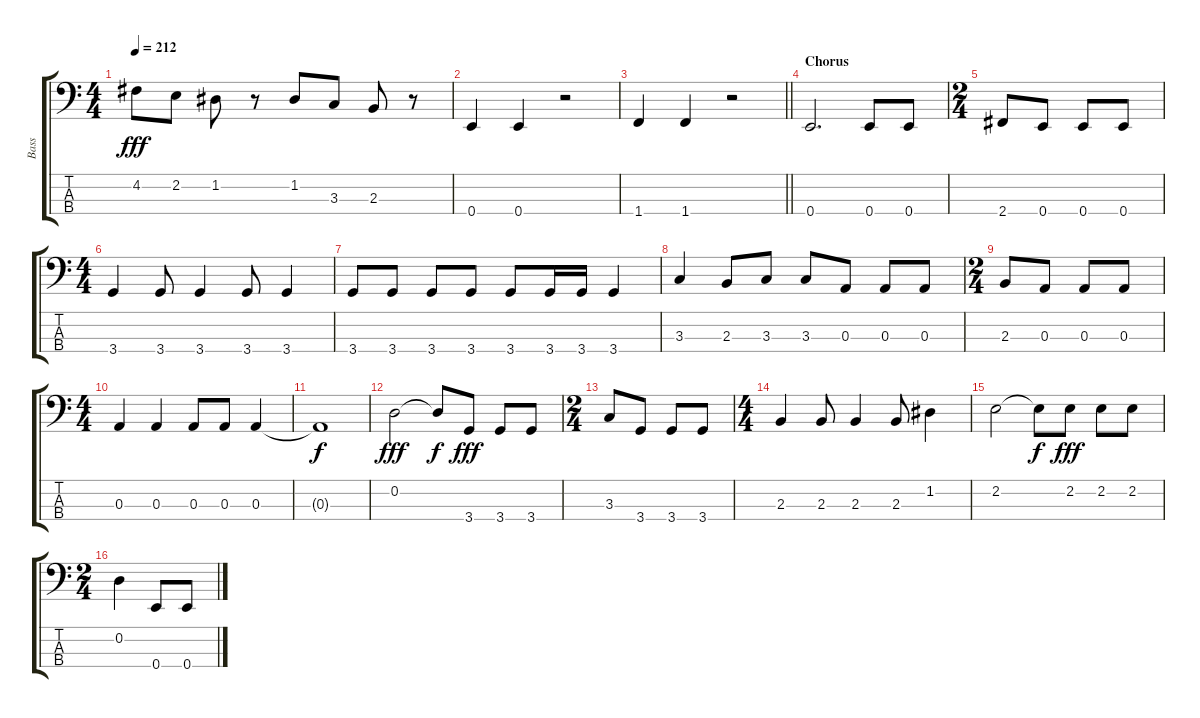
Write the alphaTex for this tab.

\track ("Bass" "Bass") {instrument electricbassfinger}
\staff {score tabs}
\tuning (G2 D2 A1 E1) {hide}
\ts (4 4)
\tempo 212
\clef f4
\ks c
4.2.8{dy fff} 2.2.8 1.2.8 r.8 1.2.8 3.3.8 2.3.8 r.8 |
0.4.4 0.4.4 r.2 |
\barLineRight lightlight
1.4.4 1.4.4 r.2 |
\section ("" "Chorus")
0.4.2{d} 0.4.8 0.4.8 |
\ts (2 4)
2.4.8 0.4.8 0.4.8 0.4.8 |
\ts (4 4)
3.4.4 3.4.8 3.4.4 3.4.8 3.4.4 |
3.4.8 3.4.8 3.4.8 3.4.8 3.4.8 3.4.16 3.4.16 3.4.4 |
3.3.4 2.3.8 3.3.8 3.3.8 0.3.8 0.3.8 0.3.8 |
\ts (2 4)
2.3.8 0.3.8 0.3.8 0.3.8 |
\ts (4 4)
0.3.4 0.3.4 0.3.8 0.3.8 0.3.4 |
0.3{t}.1{dy f} |
0.2.2{dy fff} 0.2{t}.8{dy f} 3.4.8{dy fff} 3.4.8 3.4.8 |
\ts (2 4)
3.3.8 3.4.8 3.4.8 3.4.8 |
\ts (4 4)
2.3.4 2.3.8 2.3.4 2.3.8 1.2.4 |
2.2.2 2.2{t}.8{dy f} 2.2.8{dy fff} 2.2.8 2.2.8 |
\ts (2 4)
0.2.4 0.4.8 0.4.8
